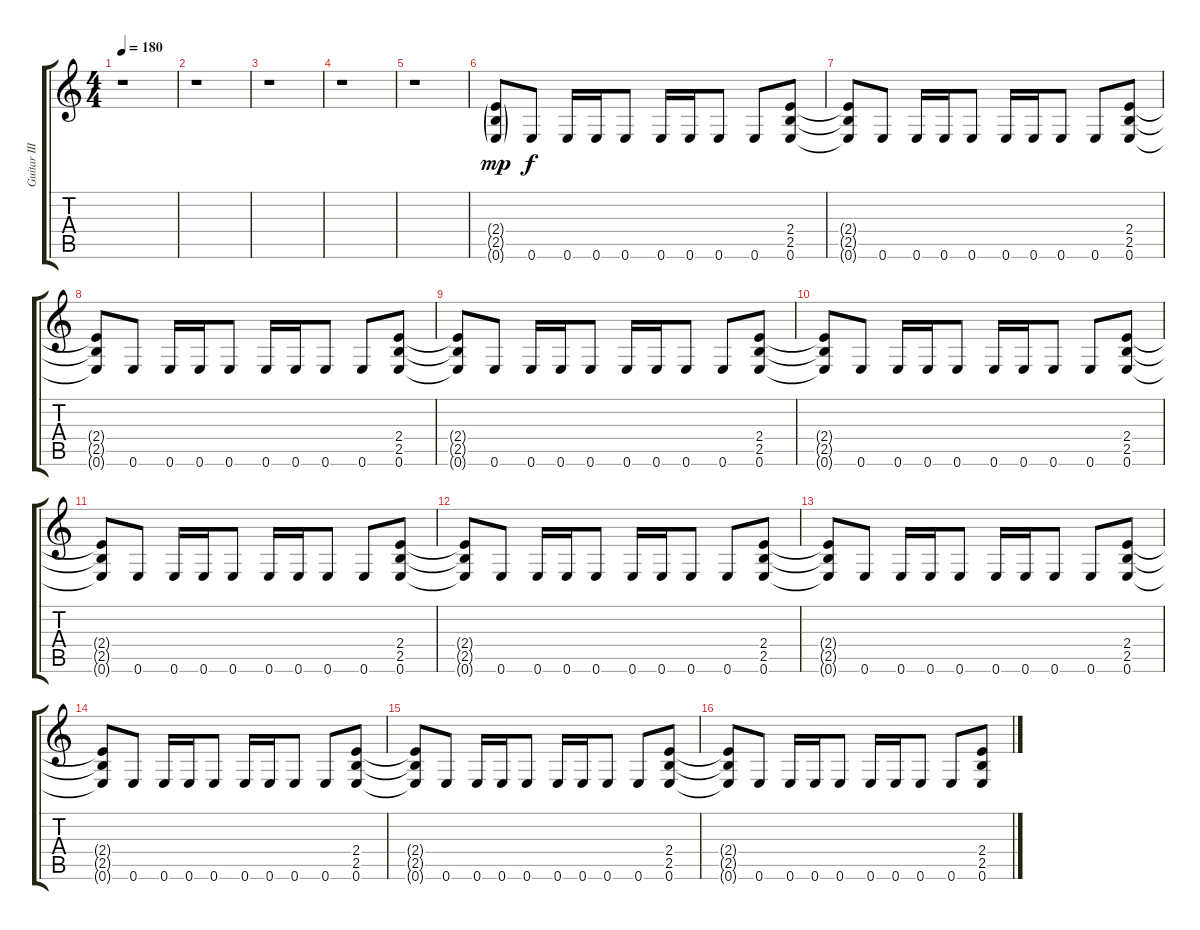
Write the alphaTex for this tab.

\track ("Guitar III - Lead Fills" "Guitar III") {instrument distortionguitar}
\staff {score tabs}
\tuning (E4 B3 G3 D3 A2 E2) {hide}
\ts (4 4)
\tempo 180
\clef g2
\ks c
r.1{dy mp instrument distortionguitar} |
r.1 |
r.1 |
r.1 |
r.1 |
(2.4{g} 2.5{g} 0.6{g}).8 0.6.8{dy f} 0.6.16 0.6.16 0.6.8 0.6.16 0.6.16 0.6.8 0.6.8 (2.4 2.5 0.6).8 |
(2.4{t} 2.5{t} 0.6{t}).8 0.6.8 0.6.16 0.6.16 0.6.8 0.6.16 0.6.16 0.6.8 0.6.8 (2.4 2.5 0.6).8 |
(2.4{t} 2.5{t} 0.6{t}).8 0.6.8 0.6.16 0.6.16 0.6.8 0.6.16 0.6.16 0.6.8 0.6.8 (2.4 2.5 0.6).8 |
(2.4{t} 2.5{t} 0.6{t}).8 0.6.8 0.6.16 0.6.16 0.6.8 0.6.16 0.6.16 0.6.8 0.6.8 (2.4 2.5 0.6).8 |
(2.4{t} 2.5{t} 0.6{t}).8 0.6.8 0.6.16 0.6.16 0.6.8 0.6.16 0.6.16 0.6.8 0.6.8 (2.4 2.5 0.6).8 |
(2.4{t} 2.5{t} 0.6{t}).8 0.6.8 0.6.16 0.6.16 0.6.8 0.6.16 0.6.16 0.6.8 0.6.8 (2.4 2.5 0.6).8 |
(2.4{t} 2.5{t} 0.6{t}).8 0.6.8 0.6.16 0.6.16 0.6.8 0.6.16 0.6.16 0.6.8 0.6.8 (2.4 2.5 0.6).8 |
(2.4{t} 2.5{t} 0.6{t}).8 0.6.8 0.6.16 0.6.16 0.6.8 0.6.16 0.6.16 0.6.8 0.6.8 (2.4 2.5 0.6).8 |
(2.4{t} 2.5{t} 0.6{t}).8 0.6.8 0.6.16 0.6.16 0.6.8 0.6.16 0.6.16 0.6.8 0.6.8 (2.4 2.5 0.6).8 |
(2.4{t} 2.5{t} 0.6{t}).8 0.6.8 0.6.16 0.6.16 0.6.8 0.6.16 0.6.16 0.6.8 0.6.8 (2.4 2.5 0.6).8 |
(2.4{t} 2.5{t} 0.6{t}).8 0.6.8 0.6.16 0.6.16 0.6.8 0.6.16 0.6.16 0.6.8 0.6.8 (2.4 2.5 0.6).8
